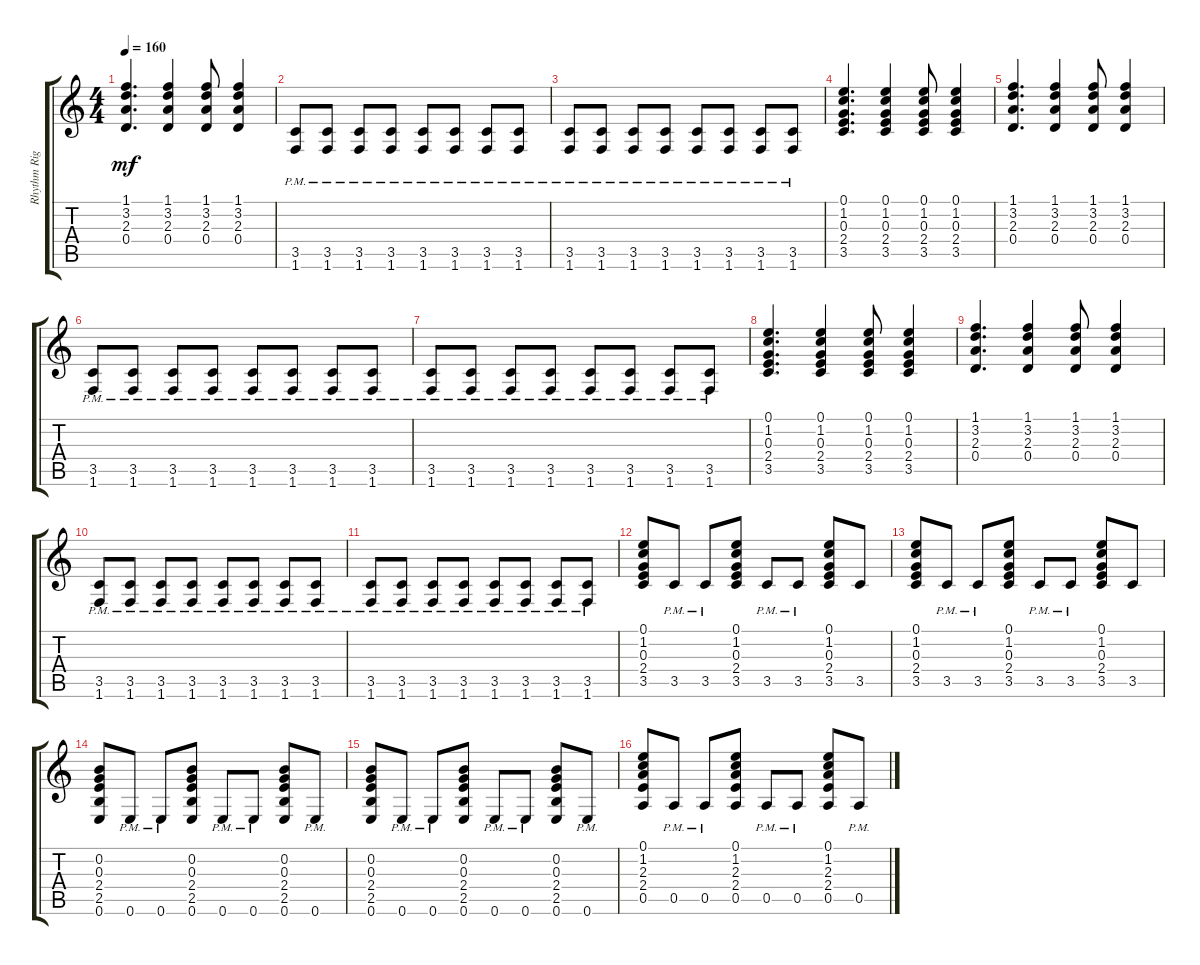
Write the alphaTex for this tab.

\track ("Rhythm Right" "Rhythm Rig") {instrument acousticguitarsteel}
\staff {score tabs}
\tuning (E4 B3 G3 D3 A2 E2) {hide}
\ts (4 4)
\tempo 160
\clef g2
\ks c
(1.1 3.2 2.3 0.4).4{d dy mf} (1.1 3.2 2.3 0.4).4 (1.1 3.2 2.3 0.4).8 (1.1 3.2 2.3 0.4).4 |
(3.5{pm} 1.6{pm}).8 (3.5{pm} 1.6{pm}).8 (3.5{pm} 1.6{pm}).8 (3.5{pm} 1.6{pm}).8 (3.5{pm} 1.6{pm}).8 (3.5{pm} 1.6{pm}).8 (3.5{pm} 1.6{pm}).8 (3.5{pm} 1.6{pm}).8 |
(3.5{pm} 1.6{pm}).8 (3.5{pm} 1.6{pm}).8 (3.5{pm} 1.6{pm}).8 (3.5{pm} 1.6{pm}).8 (3.5{pm} 1.6{pm}).8 (3.5{pm} 1.6{pm}).8 (3.5{pm} 1.6{pm}).8 (3.5{pm} 1.6{pm}).8 |
(0.1 1.2 0.3 2.4 3.5).4{d} (0.1 1.2 0.3 2.4 3.5).4 (0.1 1.2 0.3 2.4 3.5).8 (0.1 1.2 0.3 2.4 3.5).4 |
(1.1 3.2 2.3 0.4).4{d} (1.1 3.2 2.3 0.4).4 (1.1 3.2 2.3 0.4).8 (1.1 3.2 2.3 0.4).4 |
(3.5{pm} 1.6{pm}).8 (3.5{pm} 1.6{pm}).8 (3.5{pm} 1.6{pm}).8 (3.5{pm} 1.6{pm}).8 (3.5{pm} 1.6{pm}).8 (3.5{pm} 1.6{pm}).8 (3.5{pm} 1.6{pm}).8 (3.5{pm} 1.6{pm}).8 |
(3.5{pm} 1.6{pm}).8 (3.5{pm} 1.6{pm}).8 (3.5{pm} 1.6{pm}).8 (3.5{pm} 1.6{pm}).8 (3.5{pm} 1.6{pm}).8 (3.5{pm} 1.6{pm}).8 (3.5{pm} 1.6{pm}).8 (3.5{pm} 1.6{pm}).8 |
(0.1 1.2 0.3 2.4 3.5).4{d} (0.1 1.2 0.3 2.4 3.5).4 (0.1 1.2 0.3 2.4 3.5).8 (0.1 1.2 0.3 2.4 3.5).4 |
(1.1 3.2 2.3 0.4).4{d} (1.1 3.2 2.3 0.4).4 (1.1 3.2 2.3 0.4).8 (1.1 3.2 2.3 0.4).4 |
(3.5{pm} 1.6{pm}).8 (3.5{pm} 1.6{pm}).8 (3.5{pm} 1.6{pm}).8 (3.5{pm} 1.6{pm}).8 (3.5{pm} 1.6{pm}).8 (3.5{pm} 1.6{pm}).8 (3.5{pm} 1.6{pm}).8 (3.5{pm} 1.6{pm}).8 |
(3.5{pm} 1.6{pm}).8 (3.5{pm} 1.6{pm}).8 (3.5{pm} 1.6{pm}).8 (3.5{pm} 1.6{pm}).8 (3.5{pm} 1.6{pm}).8 (3.5{pm} 1.6{pm}).8 (3.5{pm} 1.6{pm}).8 (3.5{pm} 1.6{pm}).8 |
(0.1 1.2 0.3 2.4 3.5).8 3.5{pm}.8 3.5{pm}.8 (0.1 1.2 0.3 2.4 3.5).8 3.5{pm}.8 3.5{pm}.8 (0.1 1.2 0.3 2.4 3.5).8 3.5.8 |
(0.1 1.2 0.3 2.4 3.5).8 3.5{pm}.8 3.5{pm}.8 (0.1 1.2 0.3 2.4 3.5).8 3.5{pm}.8 3.5{pm}.8 (0.1 1.2 0.3 2.4 3.5).8 3.5.8 |
(0.2 0.3 2.4 2.5 0.6).8 0.6{pm}.8 0.6{pm}.8 (0.2 0.3 2.4 2.5 0.6).8 0.6{pm}.8 0.6{pm}.8 (0.2 0.3 2.4 2.5 0.6).8 0.6{pm}.8 |
(0.2 0.3 2.4 2.5 0.6).8 0.6{pm}.8 0.6{pm}.8 (0.2 0.3 2.4 2.5 0.6).8 0.6{pm}.8 0.6{pm}.8 (0.2 0.3 2.4 2.5 0.6).8 0.6{pm}.8 |
(0.1 1.2 2.3 2.4 0.5).8 0.5{pm}.8 0.5{pm}.8 (0.1 1.2 2.3 2.4 0.5).8 0.5{pm}.8 0.5{pm}.8 (0.1 1.2 2.3 2.4 0.5).8 0.5{pm}.8
